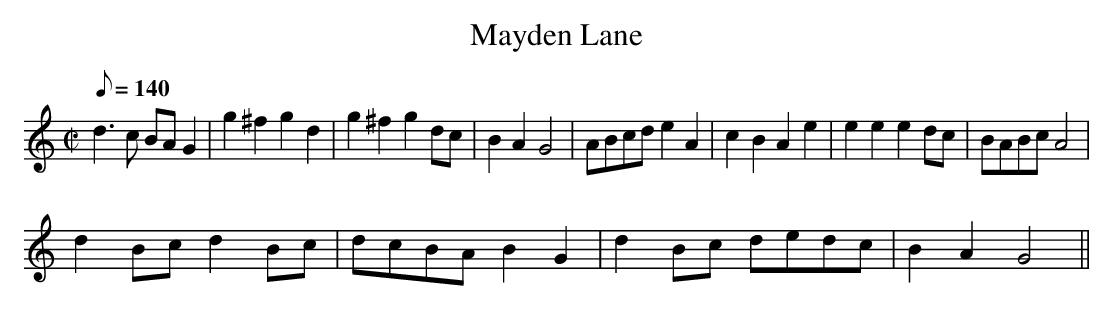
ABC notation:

X:1
T:Mayden Lane
L:1/8
M:C|
Q:140
K:GMix
d3c BAG2|g2^f2 g2d2|g2^f2g2 dc|B2A2 G4|ABcd e2A2|c2B2A2e2|e2e2e2 dc|BABc A4|
d2 Bc d2 Bc|dcBA B2G2|d2 Bc dedc|B2A2 G4||
